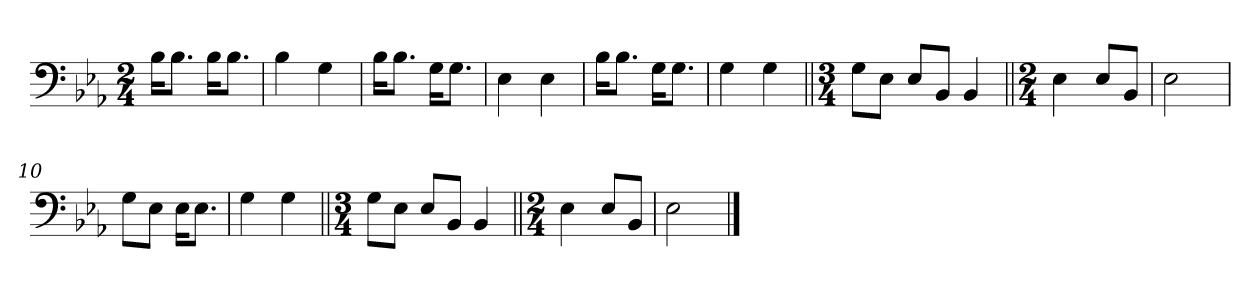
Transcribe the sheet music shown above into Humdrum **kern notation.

**kern
*part1
*staff1
*clefF4
*k[b-e-a-]
*M2/4
=1
16B-\KL
8.B-\J
16B-\KL
8.B-\J
=2
4B-\
4G\
=3
16B-\KL
8.B-\J
16G\KL
8.G\J
=4
4E-\
4E-\
=5
16B-\KL
8.B-\J
16G\KL
8.G\J
=6
4G\
4G\
=7||
*M3/4
8G\L
8E-\J
8E-/L
8BB-/J
4BB-/
=8||
*M2/4
4E-\
8E-/L
8BB-/J
=9
2E-\
=10
8G\L
8E-\J
16E-\KL
8.E-\J
=11
4G\
4G\
=12||
*M3/4
8G\L
8E-\J
8E-/L
8BB-/J
4BB-/
=13||
*M2/4
4E-\
8E-/L
8BB-/J
=14
2E-\
==
*-
